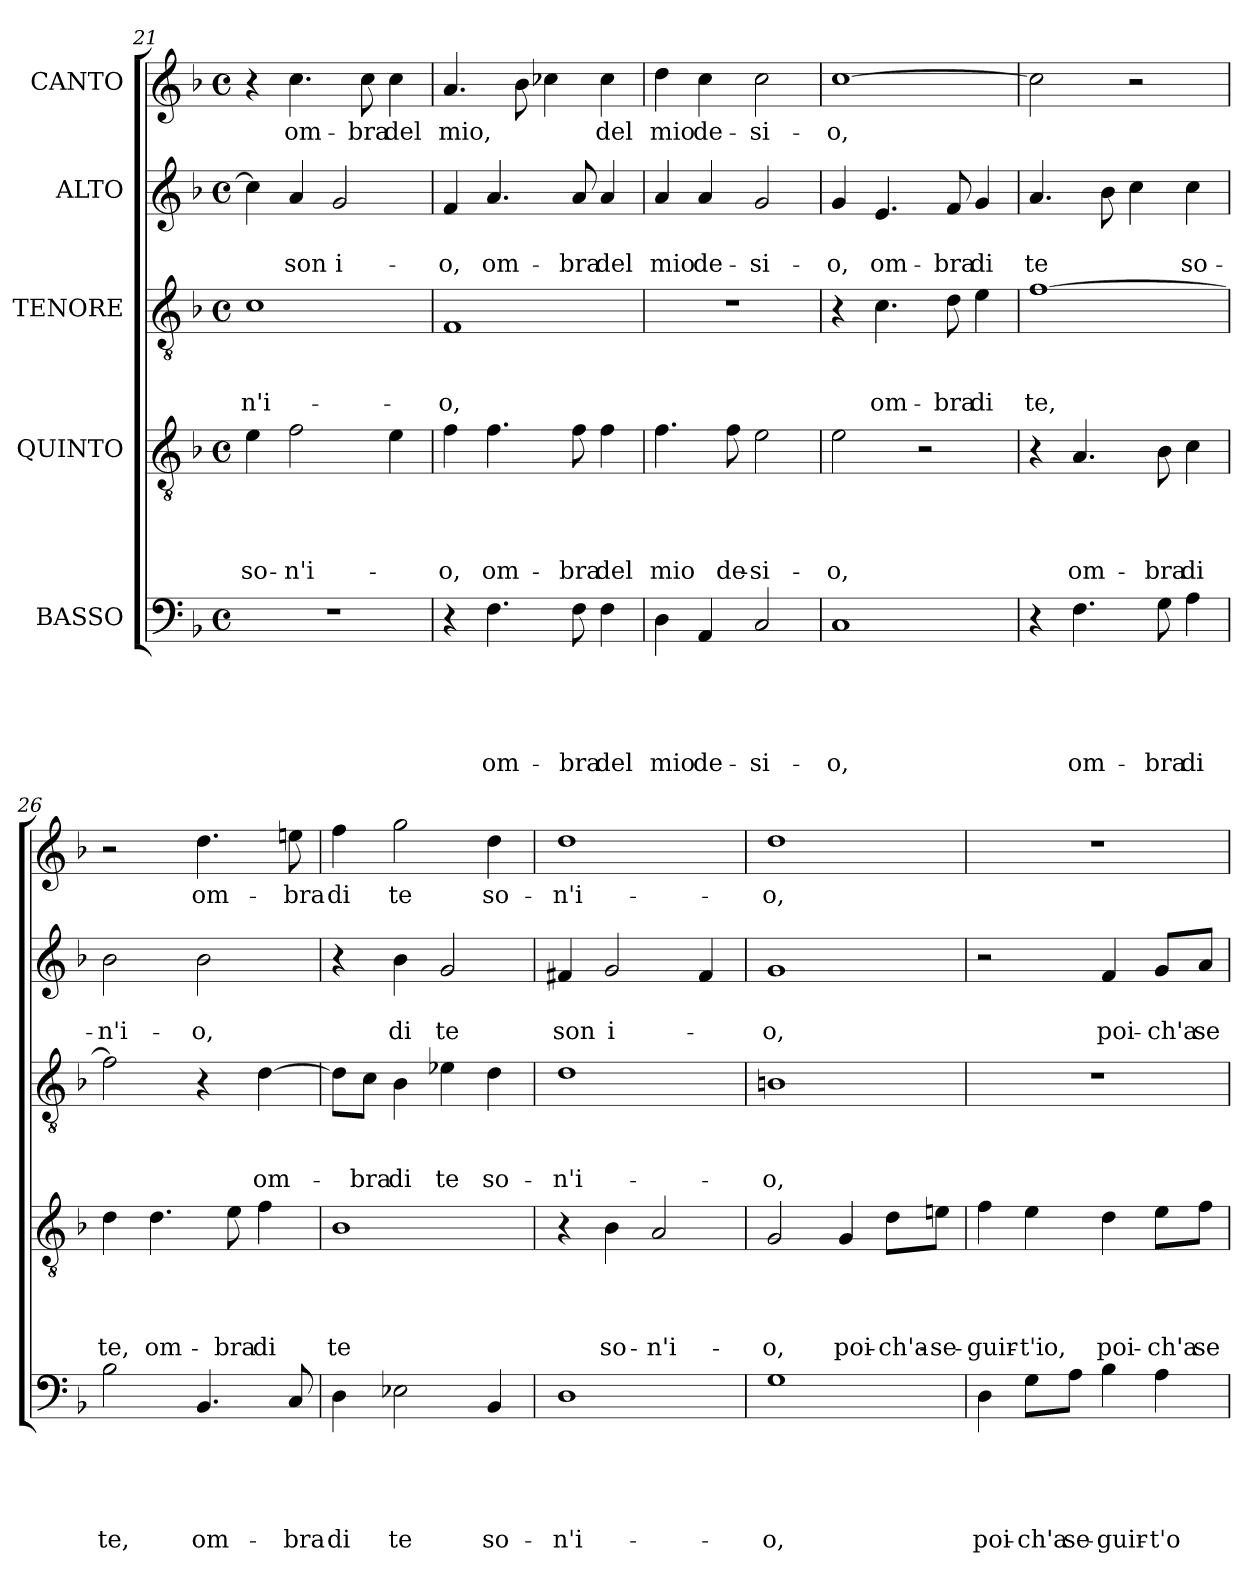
**kern	**text	**text	**text	**text	**text	**kern	**text	**text	**text	**text	**kern	**text	**text	**text	**kern	**text	**text	**kern	**text
*part5	*part5	*part5	*part5	*part5	*part5	*part4	*part4	*part4	*part4	*part4	*part3	*part3	*part3	*part3	*part2	*part2	*part2	*part1	*part1
*staff5	*staff5	*staff5	*staff5	*staff5	*staff5	*staff4	*staff4	*staff4	*staff4	*staff4	*staff3	*staff3	*staff3	*staff3	*staff2	*staff2	*staff2	*staff1	*staff1
*I"BASSO	*	*	*	*	*	*I"QUINTO	*	*	*	*	*I"TENORE	*	*	*	*I"ALTO	*	*	*I"CANTO	*
*clefF4	*	*	*	*	*	*clefGv2	*	*	*	*	*clefGv2	*	*	*	*clefG2	*	*	*clefG2	*
*k[b-]	*	*	*	*	*	*k[b-]	*	*	*	*	*k[b-]	*	*	*	*k[b-]	*	*	*k[b-]	*
*F:	*	*	*	*	*	*F:	*	*	*	*	*F:	*	*	*	*F:	*	*	*F:	*
*M4/4	*	*	*	*	*	*M4/4	*	*	*	*	*M4/4	*	*	*	*M4/4	*	*	*M4/4	*
*met(c)	*	*	*	*	*	*met(c)	*	*	*	*	*met(c)	*	*	*	*met(c)	*	*	*met(c)	*
=21	=21	=21	=21	=21	=21	=21	=21	=21	=21	=21	=21	=21	=21	=21	=21	=21	=21	=21	=21
!	!	!	!	!	!	!	!	!	!	!LO:LY:b	!	!	!	!LO:LY:b	!	!	!	!	!
1r	.	.	.	.	.	4e\	.	.	.	so-	1c	.	.	-n'i-	4cc-\]	.	.	4r	.
!	!	!	!	!	!	!	!	!	!	!LO:LY:b	!	!	!	!	!	!	!LO:LY:b	!	!LO:LY:b
.	.	.	.	.	.	2f\	.	.	.	-n'i-	.	.	.	.	4a/	.	son	4.cc\	om-
!	!	!	!	!	!	!	!	!	!	!	!	!	!	!	!	!	!LO:LY:b	!	!
.	.	.	.	.	.	.	.	.	.	.	.	.	.	.	2g/	.	i-	.	.
!	!	!	!	!	!	!	!	!	!	!	!	!	!	!	!	!	!	!	!LO:LY:b
.	.	.	.	.	.	.	.	.	.	.	.	.	.	.	.	.	.	8cc\	-bra
!	!	!	!	!	!	!	!	!	!	!	!	!	!	!	!	!	!	!	!LO:LY:b
.	.	.	.	.	.	4e\	.	.	.	.	.	.	.	.	.	.	.	4cc\	del
=22	=22	=22	=22	=22	=22	=22	=22	=22	=22	=22	=22	=22	=22	=22	=22	=22	=22	=22	=22
!	!	!	!	!	!	!	!	!	!	!LO:LY:b	!	!	!	!LO:LY:b	!	!	!LO:LY:b	!	!LO:LY:b
4r	.	.	.	.	.	4f\	.	.	.	-o,	1F	.	.	-o,	4f/	.	-o,	4.a/	mio,
!	!	!	!	!	!LO:LY:b	!	!	!	!	!LO:LY:b	!	!	!	!	!	!	!LO:LY:b	!	!
4.F\	.	.	.	.	om-	4.f\	.	.	.	om-	.	.	.	.	4.a/	.	om-	.	.
.	.	.	.	.	.	.	.	.	.	.	.	.	.	.	.	.	.	8b-\	.
.	.	.	.	.	.	.	.	.	.	.	.	.	.	.	.	.	.	4cc-i\	.
!	!	!	!	!	!LO:LY:b	!	!	!	!	!LO:LY:b	!	!	!	!	!	!	!LO:LY:b	!	!
8F\	.	.	.	.	-bra	8f\	.	.	.	-bra	.	.	.	.	8a/	.	-bra	.	.
!	!	!	!	!	!LO:LY:b	!	!	!	!	!LO:LY:b	!	!	!	!	!	!	!LO:LY:b	!	!LO:LY:b
4F\	.	.	.	.	del	4f\	.	.	.	del	.	.	.	.	4a/	.	del	4cc-\	del
=23	=23	=23	=23	=23	=23	=23	=23	=23	=23	=23	=23	=23	=23	=23	=23	=23	=23	=23	=23
!	!	!	!	!	!LO:LY:b	!	!	!	!	!LO:LY:b	!	!	!	!	!	!	!LO:LY:b	!	!LO:LY:b
4D\	.	.	.	.	mio	4.f\	.	.	.	mio	1r	.	.	.	4a/	.	mio	4dd\	mio
!	!	!	!	!	!LO:LY:b	!	!	!	!	!	!	!	!	!	!	!	!LO:LY:b	!	!LO:LY:b
4AA/	.	.	.	.	de-	.	.	.	.	.	.	.	.	.	4a/	.	de-	4cc\	de-
!	!	!	!	!	!	!	!	!	!	!LO:LY:b	!	!	!	!	!	!	!	!	!
.	.	.	.	.	.	8f\	.	.	.	de-	.	.	.	.	.	.	.	.	.
!	!	!	!	!	!LO:LY:b	!	!	!	!	!LO:LY:b:rj	!	!	!	!	!	!	!LO:LY:b	!	!LO:LY:b
2C/	.	.	.	.	-si-	2e\	.	.	.	-si-	.	.	.	.	2g/	.	-si-	2cc\	-si-
!!LO:LB:g=z
=24	=24	=24	=24	=24	=24	=24	=24	=24	=24	=24	=24	=24	=24	=24	=24	=24	=24	=24	=24
!	!	!	!	!	!LO:LY:b	!	!	!	!	!LO:LY:b	!	!	!	!	!	!	!LO:LY:b	!	!LO:LY:b
1C	.	.	.	.	-o,	2e\	.	.	.	-o,	4r	.	.	.	4g/	.	-o,	[>1cc	-o,
!	!	!	!	!	!	!	!	!	!	!	!	!	!	!LO:LY:b	!	!	!LO:LY:b	!	!
.	.	.	.	.	.	.	.	.	.	.	4.c\	.	.	om-	4.e/	.	om-	.	.
.	.	.	.	.	.	2r	.	.	.	.	.	.	.	.	.	.	.	.	.
!	!	!	!	!	!	!	!	!	!	!	!	!	!	!LO:LY:b	!	!	!LO:LY:b	!	!
.	.	.	.	.	.	.	.	.	.	.	8d\	.	.	-bra	8f/	.	-bra	.	.
!	!	!	!	!	!	!	!	!	!	!	!	!	!	!LO:LY:b	!	!	!LO:LY:b	!	!
.	.	.	.	.	.	.	.	.	.	.	4e\	.	.	di	4g/	.	di	.	.
=25	=25	=25	=25	=25	=25	=25	=25	=25	=25	=25	=25	=25	=25	=25	=25	=25	=25	=25	=25
!	!	!	!	!	!	!	!	!	!	!	!	!	!	!LO:LY:b	!	!	!LO:LY:b	!	!
4r	.	.	.	.	.	4r	.	.	.	.	[>1f	.	.	te,	4.a/	.	te	2cc\]	.
!	!	!	!	!	!LO:LY:b	!	!	!	!	!LO:LY:b	!	!	!	!	!	!	!	!	!
4.F\	.	.	.	.	om-	4.A/	.	.	.	om-	.	.	.	.	.	.	.	.	.
.	.	.	.	.	.	.	.	.	.	.	.	.	.	.	8b-\	.	.	.	.
.	.	.	.	.	.	.	.	.	.	.	.	.	.	.	4cc\	.	.	2r	.
!	!	!	!	!	!LO:LY:b	!	!	!	!	!LO:LY:b	!	!	!	!	!	!	!	!	!
8G\	.	.	.	.	-bra	8B-\	.	.	.	-bra	.	.	.	.	.	.	.	.	.
!	!	!	!	!	!LO:LY:b	!	!	!	!	!LO:LY:b	!	!	!	!	!	!	!LO:LY:b	!	!
4A\	.	.	.	.	di	4c\	.	.	.	di	.	.	.	.	4cc\	.	so-	.	.
=26	=26	=26	=26	=26	=26	=26	=26	=26	=26	=26	=26	=26	=26	=26	=26	=26	=26	=26	=26
!	!	!	!	!	!LO:LY:b	!	!	!	!	!LO:LY:b	!	!	!	!	!	!	!LO:LY:b	!	!
2B-\	.	.	.	.	te,	4d\	.	.	.	te,	2f\]	.	.	.	2b-\	.	-n'i-	2r	.
!	!	!	!	!	!	!	!	!	!	!LO:LY:b	!	!	!	!	!	!	!	!	!
.	.	.	.	.	.	4.d\	.	.	.	om-	.	.	.	.	.	.	.	.	.
!	!	!	!	!	!LO:LY:b	!	!	!	!	!	!	!	!	!	!	!	!LO:LY:b	!	!LO:LY:b
4.BB-/	.	.	.	.	om-	.	.	.	.	.	4r	.	.	.	2b-\	.	-o,	4.dd\	om-
!	!	!	!	!	!	!	!	!	!	!LO:LY:b	!	!	!	!	!	!	!	!	!
.	.	.	.	.	.	8e\	.	.	.	-bra	.	.	.	.	.	.	.	.	.
!	!	!	!	!	!	!	!	!	!	!LO:LY:b	!	!	!	!LO:LY:b	!	!	!	!	!
.	.	.	.	.	.	4f\	.	.	.	di	[>4d\	.	.	om-	.	.	.	.	.
!	!	!	!	!	!LO:LY:b	!	!	!	!	!	!	!	!	!	!	!	!	!	!LO:LY:b
8C/	.	.	.	.	-bra	.	.	.	.	.	.	.	.	.	.	.	.	8eeni\	-bra
=27	=27	=27	=27	=27	=27	=27	=27	=27	=27	=27	=27	=27	=27	=27	=27	=27	=27	=27	=27
!	!	!	!	!	!LO:LY:b	!	!	!	!	!LO:LY:b	!	!	!	!	!	!	!	!	!LO:LY:b
4D\	.	.	.	.	di	1B-	.	.	.	te	8d\L]	.	.	.	4r	.	.	4ff\	di
!	!	!	!	!	!	!	!	!	!	!	!	!	!	!LO:LY:b	!	!	!	!	!
.	.	.	.	.	.	.	.	.	.	.	8c\J	.	.	-bra	.	.	.	.	.
!	!	!	!	!	!LO:LY:b	!	!	!	!	!	!	!	!	!LO:LY:b	!	!	!LO:LY:b	!	!LO:LY:b
2E-X\	.	.	.	.	te	.	.	.	.	.	4B-\	.	.	di	4b-\	.	di	2gg\	te
!	!	!	!	!	!	!	!	!	!	!	!	!	!	!LO:LY:b	!	!	!LO:LY:b	!	!
.	.	.	.	.	.	.	.	.	.	.	4e-i\	.	.	te	2g/	.	te	.	.
!	!	!	!	!	!LO:LY:b	!	!	!	!	!	!	!	!	!LO:LY:b	!	!	!	!	!LO:LY:b
4BB-/	.	.	.	.	so-	.	.	.	.	.	4d\	.	.	so-	.	.	.	4dd\	so-
=28	=28	=28	=28	=28	=28	=28	=28	=28	=28	=28	=28	=28	=28	=28	=28	=28	=28	=28	=28
!	!	!	!	!	!LO:LY:b	!	!	!	!	!	!	!	!	!LO:LY:b	!	!	!LO:LY:b	!	!LO:LY:b
1D	.	.	.	.	-n'i-	4r	.	.	.	.	1d	.	.	-n'i-	4f#X/	.	son	1dd	-n'i-
!	!	!	!	!	!	!	!	!	!	!LO:LY:b	!	!	!	!	!	!	!LO:LY:b	!	!
.	.	.	.	.	.	4B-\	.	.	.	so-	.	.	.	.	2g/	.	i-	.	.
!	!	!	!	!	!	!	!	!	!	!LO:LY:b	!	!	!	!	!	!	!	!	!
.	.	.	.	.	.	2A/	.	.	.	-n'i-	.	.	.	.	.	.	.	.	.
.	.	.	.	.	.	.	.	.	.	.	.	.	.	.	4f#i/	.	.	.	.
=29	=29	=29	=29	=29	=29	=29	=29	=29	=29	=29	=29	=29	=29	=29	=29	=29	=29	=29	=29
!	!	!	!	!	!LO:LY:b	!	!	!	!	!LO:LY:b	!	!	!	!LO:LY:b	!	!	!LO:LY:b	!	!LO:LY:b
1G	.	.	.	.	-o,	2G/	.	.	.	-o,	1Bn	.	.	-o,	1g	.	-o,	1dd	-o,
!	!	!	!	!	!	!	!	!	!	!LO:LY:b	!	!	!	!	!	!	!	!	!
.	.	.	.	.	.	4G/	.	.	.	poi-	.	.	.	.	.	.	.	.	.
!	!	!	!	!	!	!	!	!	!	!LO:LY:b	!	!	!	!	!	!	!	!	!
.	.	.	.	.	.	8d\L	.	.	.	-ch'a-	.	.	.	.	.	.	.	.	.
!	!	!	!	!	!	!	!	!	!	!LO:LY:b:rj	!	!	!	!	!	!	!	!	!
.	.	.	.	.	.	8eni\J	.	.	.	-se-	.	.	.	.	.	.	.	.	.
=30	=30	=30	=30	=30	=30	=30	=30	=30	=30	=30	=30	=30	=30	=30	=30	=30	=30	=30	=30
!	!	!	!	!	!LO:LY:b	!	!	!	!	!LO:LY:b	!	!	!	!	!	!	!	!	!
4D\	.	.	.	.	poi-	4f\	.	.	.	-guir-	1r	.	.	.	2r	.	.	1r	.
!	!	!	!	!	!LO:LY:b:rj	!	!	!	!	!LO:LY:b:rj	!	!	!	!	!	!	!	!	!
8G\L	.	.	.	.	-ch'a	4e\	.	.	.	-t'io,	.	.	.	.	.	.	.	.	.
!	!	!	!	!	!LO:LY:b	!	!	!	!	!	!	!	!	!	!	!	!	!	!
8A\J	.	.	.	.	se-	.	.	.	.	.	.	.	.	.	.	.	.	.	.
!	!	!	!	!	!LO:LY:b	!	!	!	!	!LO:LY:b	!	!	!	!	!	!	!LO:LY:b	!	!
4B-\	.	.	.	.	-guir-	4d\	.	.	.	poi-	.	.	.	.	4f/	.	poi-	.	.
!	!	!	!	!	!LO:LY:b:rj	!	!	!	!	!LO:LY:b:rj	!	!	!	!	!	!	!LO:LY:b:rj	!	!
4A\	.	.	.	.	-t'o-	8e\L	.	.	.	-ch'a	.	.	.	.	8g/L	.	-ch'a	.	.
!	!	!	!	!	!	!	!	!	!	!LO:LY:b	!	!	!	!	!	!	!LO:LY:b	!	!
.	.	.	.	.	.	8f\J	.	.	.	se-	.	.	.	.	8a/J	.	se-	.	.
=	=	=	=	=	=	=	=	=	=	=	=	=	=	=	=	=	=	=	=
*-	*-	*-	*-	*-	*-	*-	*-	*-	*-	*-	*-	*-	*-	*-	*-	*-	*-	*-	*-
